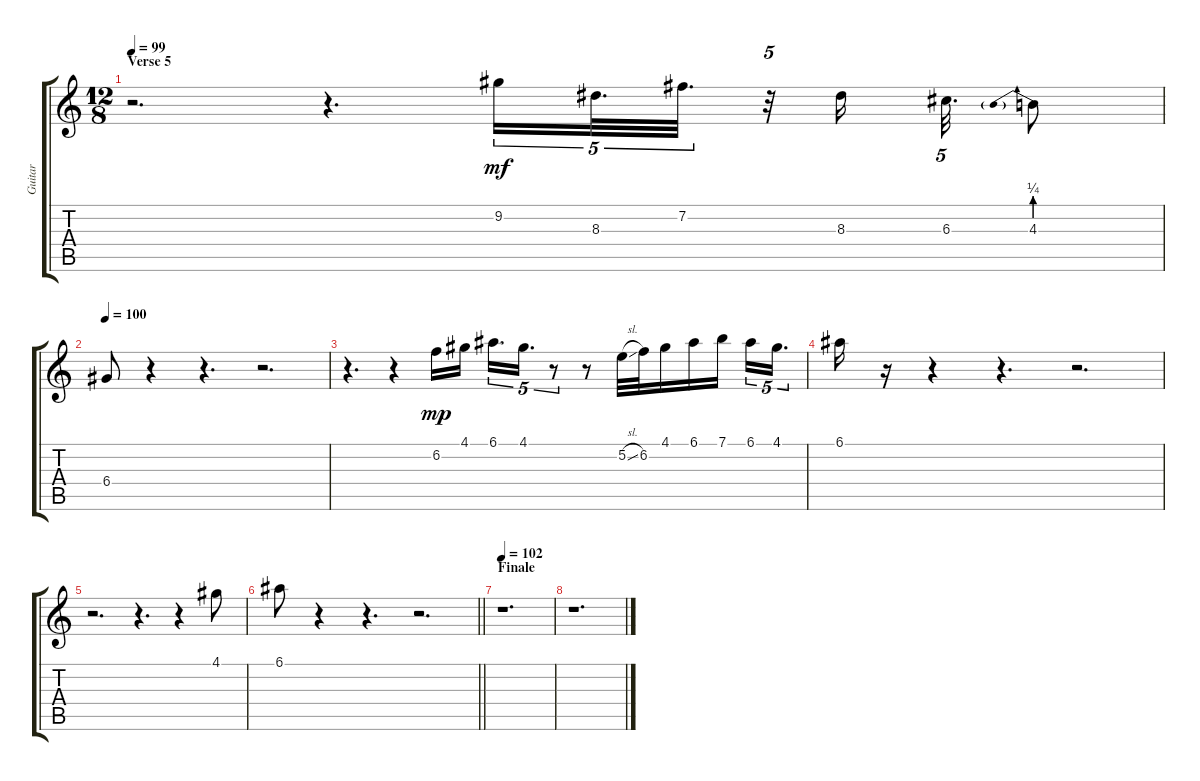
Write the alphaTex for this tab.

\track ("Guitar" "Guitar") {instrument distortionguitar}
\staff {score tabs}
\tuning (E4 B3 G3 D3 A2 E2) {hide}
\ts (12 8)
\section ("" "Verse 5")
\tempo 99
\clef g2
\ks c
r.2{d dy mf} r.4{d} 9.2.16{tu (5 4)} 8.3.32{d tu (5 4)} 7.2.32{d tu (5 4)} r.32{tu (5 4)} 8.3.16{beam splitsecondary} 6.3.32{d tu (5 4)} 4.3{be (prebend 0 1 60 1)}.8 |
\tempo 100
6.4.8 r.4 r.4{d} r.2{d} |
r.4{d} r.4 6.2.16{dy mp} 4.1.16 6.1.16{d tu (5 4)} 4.1.16{d tu (5 4)} r.8{tu (5 4)} r.8 5.2{sl}.32 6.2.32 4.1.16 6.1.16 7.1.16{beam splitsecondary} 6.1.16{tu (5 4)} 4.1.16{d tu (5 4)} |
6.1.16 r.16 r.4 r.4{d} r.2{d} |
r.2{d} r.4{d} r.4 4.1.8 |
\barLineRight lightlight
6.1.8 r.4 r.4{d} r.2{d} |
\section ("" "Finale")
\tempo 102
r.1{d} |
r.1{d}
